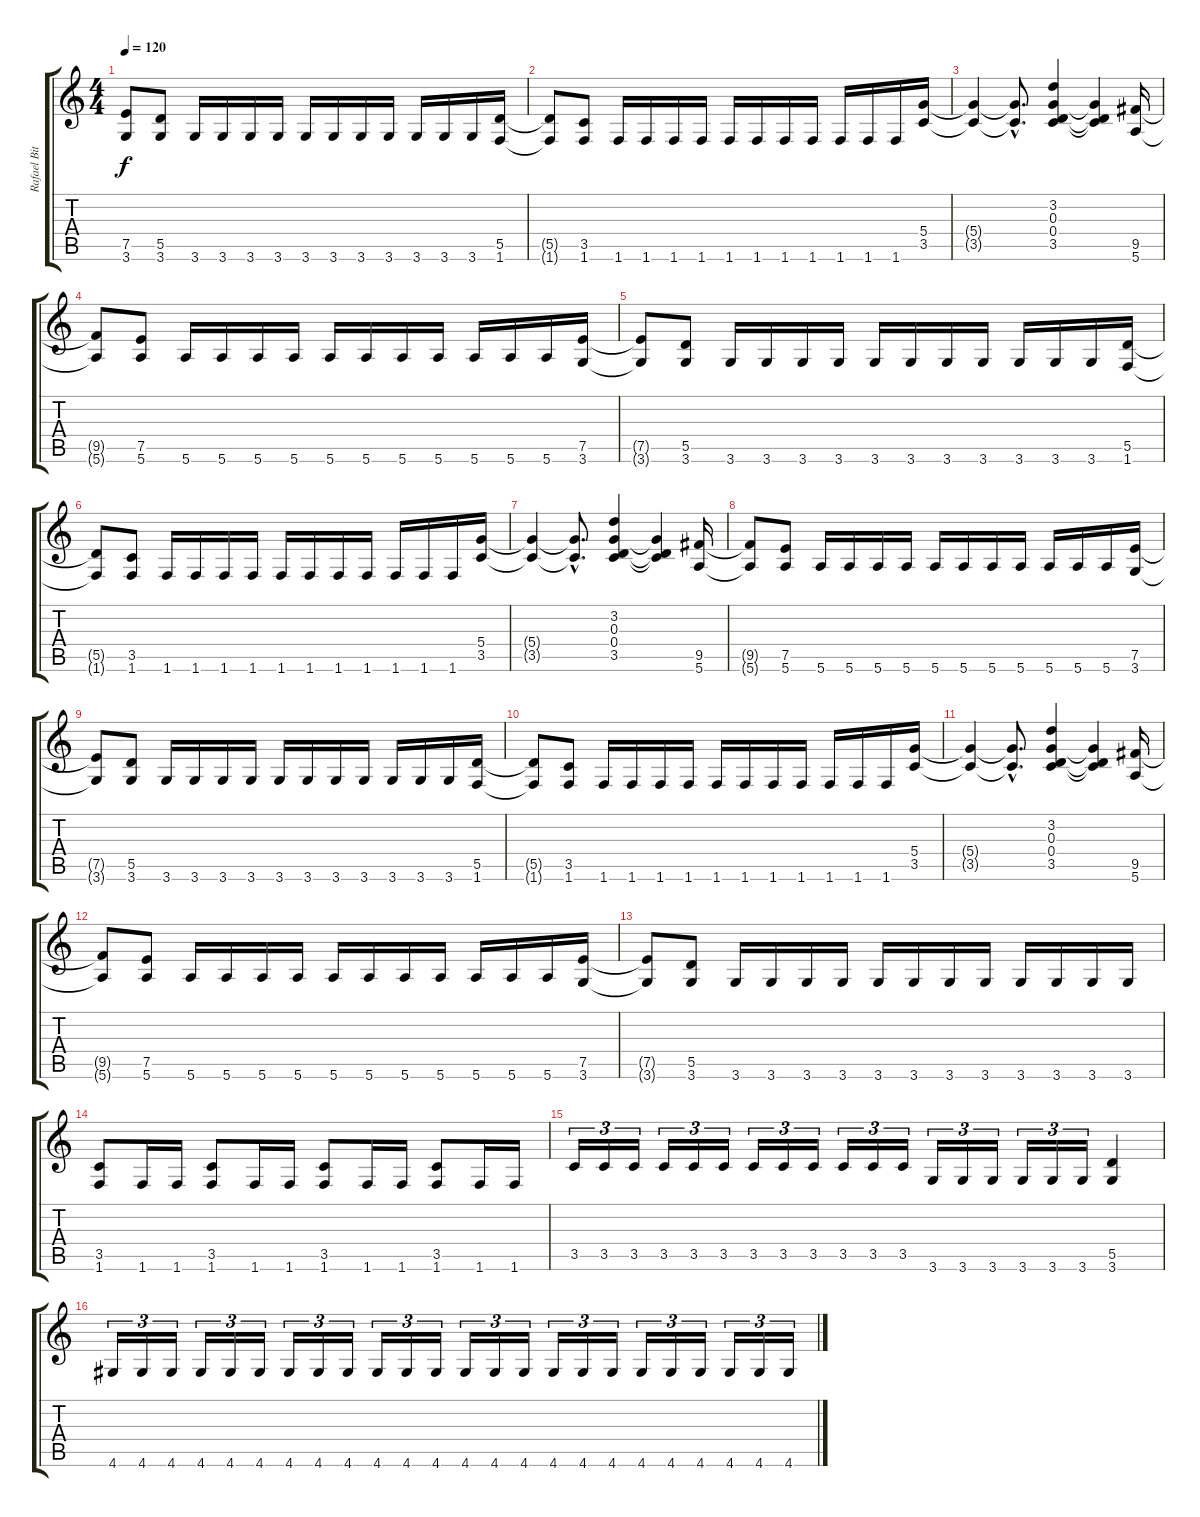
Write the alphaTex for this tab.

\track ("Rafael Bittencourt" "Rafael Bit") {instrument distortionguitar}
\staff {score tabs}
\tuning (E4 B3 G3 D3 A2 E2) {hide}
\ts (4 4)
\tempo 120
\clef g2
\ks c
(7.5{t} 3.6{t}).8{dy f} (5.5 3.6).8 3.6.16 3.6.16 3.6.16 3.6.16 3.6.16 3.6.16 3.6.16 3.6.16 3.6.16 3.6.16 3.6.16 (5.5 1.6).16 |
(5.5{t} 1.6{t}).8 (3.5 1.6).8 1.6.16 1.6.16 1.6.16 1.6.16 1.6.16 1.6.16 1.6.16 1.6.16 1.6.16 1.6.16 1.6.16 (5.4 3.5).16 |
(5.4{t} 3.5{t}).4 (5.4{hac t} 3.5{hac t}).8{d} (3.2 0.3 0.4 3.5).4 (0.3{t} 0.4{t} 3.5{t}).4 (9.5 5.6).16 |
(9.5{t} 5.6{t}).8 (7.5 5.6).8 5.6.16 5.6.16 5.6.16 5.6.16 5.6.16 5.6.16 5.6.16 5.6.16 5.6.16 5.6.16 5.6.16 (7.5 3.6).16 |
(7.5{t} 3.6{t}).8 (5.5 3.6).8 3.6.16 3.6.16 3.6.16 3.6.16 3.6.16 3.6.16 3.6.16 3.6.16 3.6.16 3.6.16 3.6.16 (5.5 1.6).16 |
(5.5{t} 1.6{t}).8 (3.5 1.6).8 1.6.16 1.6.16 1.6.16 1.6.16 1.6.16 1.6.16 1.6.16 1.6.16 1.6.16 1.6.16 1.6.16 (5.4 3.5).16 |
(5.4{t} 3.5{t}).4 (5.4{hac t} 3.5{hac t}).8{d} (3.2 0.3 0.4 3.5).4 (0.3{t} 0.4{t} 3.5{t}).4 (9.5 5.6).16 |
(9.5{t} 5.6{t}).8 (7.5 5.6).8 5.6.16 5.6.16 5.6.16 5.6.16 5.6.16 5.6.16 5.6.16 5.6.16 5.6.16 5.6.16 5.6.16 (7.5 3.6).16 |
(7.5{t} 3.6{t}).8 (5.5 3.6).8 3.6.16 3.6.16 3.6.16 3.6.16 3.6.16 3.6.16 3.6.16 3.6.16 3.6.16 3.6.16 3.6.16 (5.5 1.6).16 |
(5.5{t} 1.6{t}).8 (3.5 1.6).8 1.6.16 1.6.16 1.6.16 1.6.16 1.6.16 1.6.16 1.6.16 1.6.16 1.6.16 1.6.16 1.6.16 (5.4 3.5).16 |
(5.4{t} 3.5{t}).4 (5.4{hac t} 3.5{hac t}).8{d} (3.2 0.3 0.4 3.5).4 (0.3{t} 0.4{t} 3.5{t}).4 (9.5 5.6).16 |
(9.5{t} 5.6{t}).8 (7.5 5.6).8 5.6.16 5.6.16 5.6.16 5.6.16 5.6.16 5.6.16 5.6.16 5.6.16 5.6.16 5.6.16 5.6.16 (7.5 3.6).16 |
(7.5{t} 3.6{t}).8 (5.5 3.6).8 3.6.16 3.6.16 3.6.16 3.6.16 3.6.16 3.6.16 3.6.16 3.6.16 3.6.16 3.6.16 3.6.16 3.6.16 |
(3.5 1.6).8 1.6.16 1.6.16 (3.5 1.6).8 1.6.16 1.6.16 (3.5 1.6).8 1.6.16 1.6.16 (3.5 1.6).8 1.6.16 1.6.16 |
3.5.16{tu (3 2)} 3.5.16{tu (3 2)} 3.5.16{tu (3 2)} 3.5.16{tu (3 2)} 3.5.16{tu (3 2)} 3.5.16{tu (3 2)} 3.5.16{tu (3 2)} 3.5.16{tu (3 2)} 3.5.16{tu (3 2)} 3.5.16{tu (3 2)} 3.5.16{tu (3 2)} 3.5.16{tu (3 2)} 3.6.16{tu (3 2)} 3.6.16{tu (3 2)} 3.6.16{tu (3 2)} 3.6.16{tu (3 2)} 3.6.16{tu (3 2)} 3.6.16{tu (3 2)} (5.5 3.6).4 |
4.6.16{tu (3 2)} 4.6.16{tu (3 2)} 4.6.16{tu (3 2)} 4.6.16{tu (3 2)} 4.6.16{tu (3 2)} 4.6.16{tu (3 2)} 4.6.16{tu (3 2)} 4.6.16{tu (3 2)} 4.6.16{tu (3 2)} 4.6.16{tu (3 2)} 4.6.16{tu (3 2)} 4.6.16{tu (3 2)} 4.6.16{tu (3 2)} 4.6.16{tu (3 2)} 4.6.16{tu (3 2)} 4.6.16{tu (3 2)} 4.6.16{tu (3 2)} 4.6.16{tu (3 2)} 4.6.16{tu (3 2)} 4.6.16{tu (3 2)} 4.6.16{tu (3 2)} 4.6.16{tu (3 2)} 4.6.16{tu (3 2)} 4.6.16{tu (3 2)}
